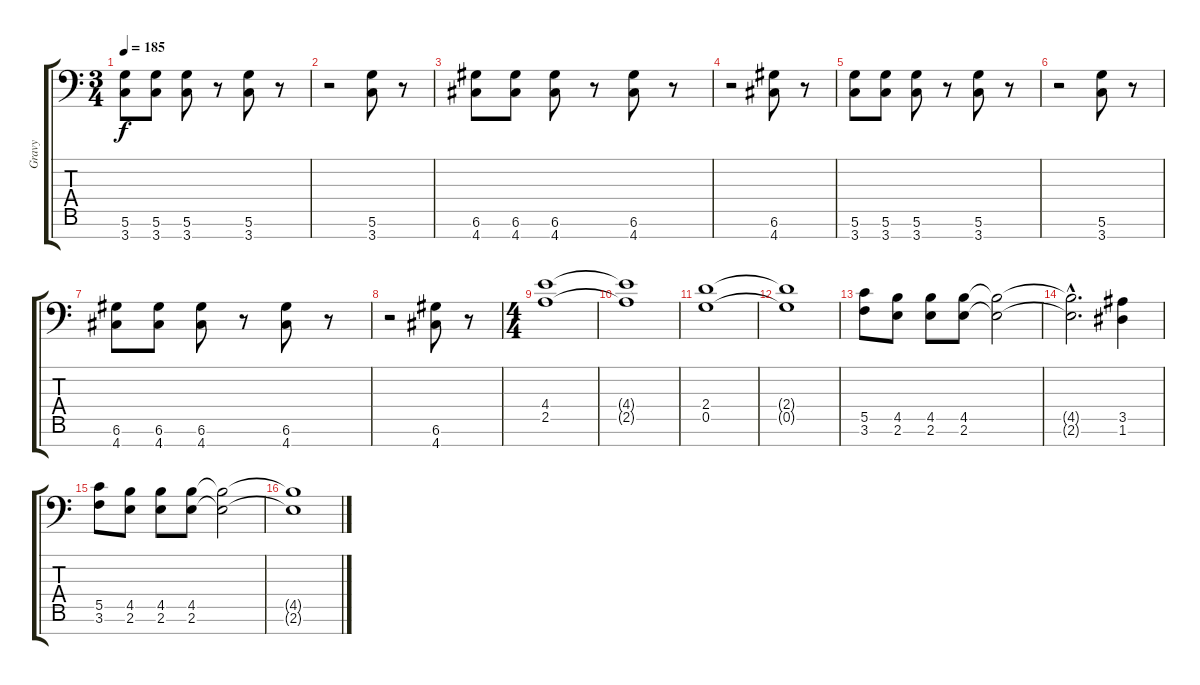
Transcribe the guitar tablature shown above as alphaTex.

\track ("Gravy" "Gravy") {instrument distortionguitar}
\staff {score tabs}
\tuning (D4 A3 F3 C3 G2 D2 A1) {hide}
\ts (3 4)
\tempo 185
\clef f4
\ks c
(5.6 3.7).8{dy f} (5.6 3.7).8 (5.6 3.7).8 r.8 (5.6 3.7).8 r.8 |
r.2 (5.6 3.7).8 r.8 |
(6.6 4.7).8 (6.6 4.7).8 (6.6 4.7).8 r.8 (6.6 4.7).8 r.8 |
r.2 (6.6 4.7).8 r.8 |
(5.6 3.7).8 (5.6 3.7).8 (5.6 3.7).8 r.8 (5.6 3.7).8 r.8 |
r.2 (5.6 3.7).8 r.8 |
(6.6 4.7).8 (6.6 4.7).8 (6.6 4.7).8 r.8 (6.6 4.7).8 r.8 |
r.2 (6.6 4.7).8 r.8 |
\ts (4 4)
(4.4 2.5).1 |
(4.4{t} 2.5{t}).1 |
(2.4 0.5).1 |
(2.4{t} 0.5{t}).1 |
(5.5 3.6).8 (4.5 2.6).8 (4.5 2.6).8 (4.5 2.6).8 (4.5{t} 2.6{t}).2 |
(4.5{hac t} 2.6{hac t}).2{d} (3.5 1.6).4 |
(5.5 3.6).8 (4.5 2.6).8 (4.5 2.6).8 (4.5 2.6).8 (4.5{t} 2.6{t}).2 |
(4.5{t} 2.6{t}).1
